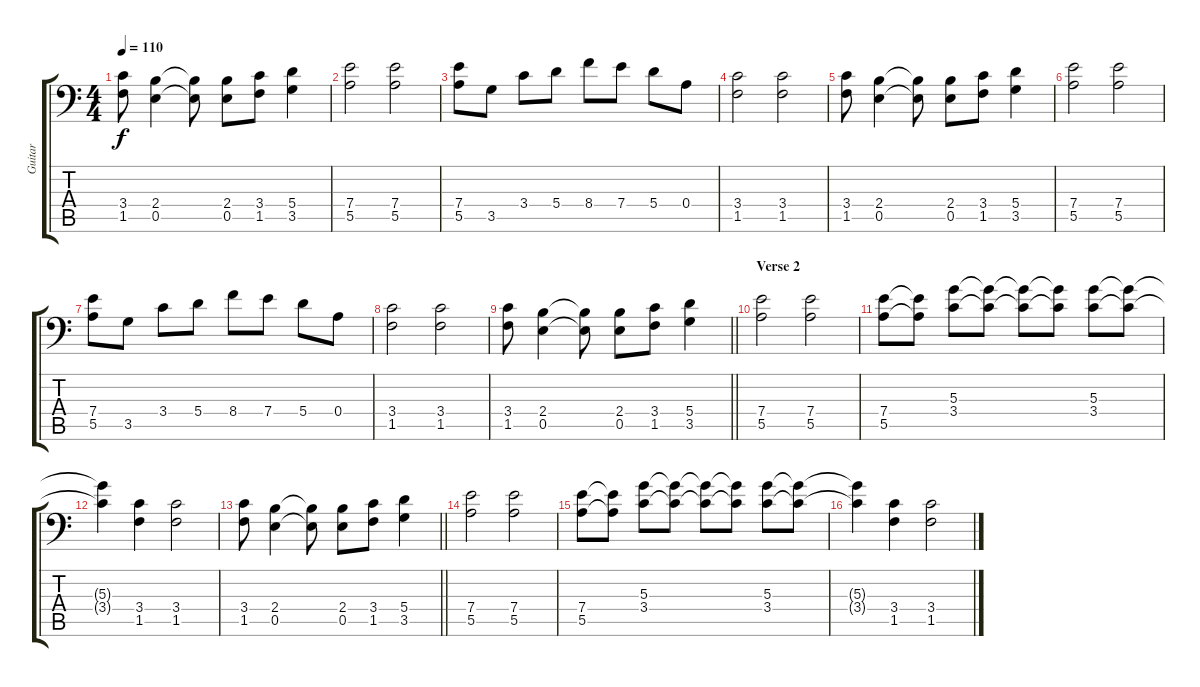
\track ("Guitar" "Guitar") {instrument distortionguitar}
\staff {score tabs}
\tuning (B3 Gb3 D3 A2 E2 A1) {hide}
\ts (4 4)
\tempo 110
\clef f4
\ks c
(3.4 1.5).8{dy f} (2.4 0.5).4 (2.4{t} 0.5{t}).8 (2.4 0.5).8 (3.4 1.5).8 (5.4 3.5).4 |
(7.4 5.5).2 (7.4 5.5).2 |
(7.4 5.5).8 3.5.8 3.4.8 5.4.8 8.4.8 7.4.8 5.4.8 0.4.8 |
(3.4 1.5).2 (3.4 1.5).2 |
(3.4 1.5).8 (2.4 0.5).4 (2.4{t} 0.5{t}).8 (2.4 0.5).8 (3.4 1.5).8 (5.4 3.5).4 |
(7.4 5.5).2 (7.4 5.5).2 |
(7.4 5.5).8 3.5.8 3.4.8 5.4.8 8.4.8 7.4.8 5.4.8 0.4.8 |
(3.4 1.5).2 (3.4 1.5).2 |
\barLineRight lightlight
(3.4 1.5).8 (2.4 0.5).4 (2.4{t} 0.5{t}).8 (2.4 0.5).8 (3.4 1.5).8 (5.4 3.5).4 |
\section ("" "Verse 2")
(7.4 5.5).2 (7.4 5.5).2 |
(7.4 5.5).8 (7.4{t} 5.5{t}).8 (5.3 3.4).8 (5.3{t} 3.4{t}).8 (5.3{t} 3.4{t}).8 (5.3{t} 3.4{t}).8 (5.3 3.4).8 (5.3{t} 3.4{t}).8 |
(5.3{t} 3.4{t}).4 (3.4 1.5).4 (3.4 1.5).2 |
\barLineRight lightlight
(3.4 1.5).8 (2.4 0.5).4 (2.4{t} 0.5{t}).8 (2.4 0.5).8 (3.4 1.5).8 (5.4 3.5).4 |
(7.4 5.5).2 (7.4 5.5).2 |
(7.4 5.5).8 (7.4{t} 5.5{t}).8 (5.3 3.4).8 (5.3{t} 3.4{t}).8 (5.3{t} 3.4{t}).8 (5.3{t} 3.4{t}).8 (5.3 3.4).8 (5.3{t} 3.4{t}).8 |
(5.3{t} 3.4{t}).4 (3.4 1.5).4 (3.4 1.5).2
